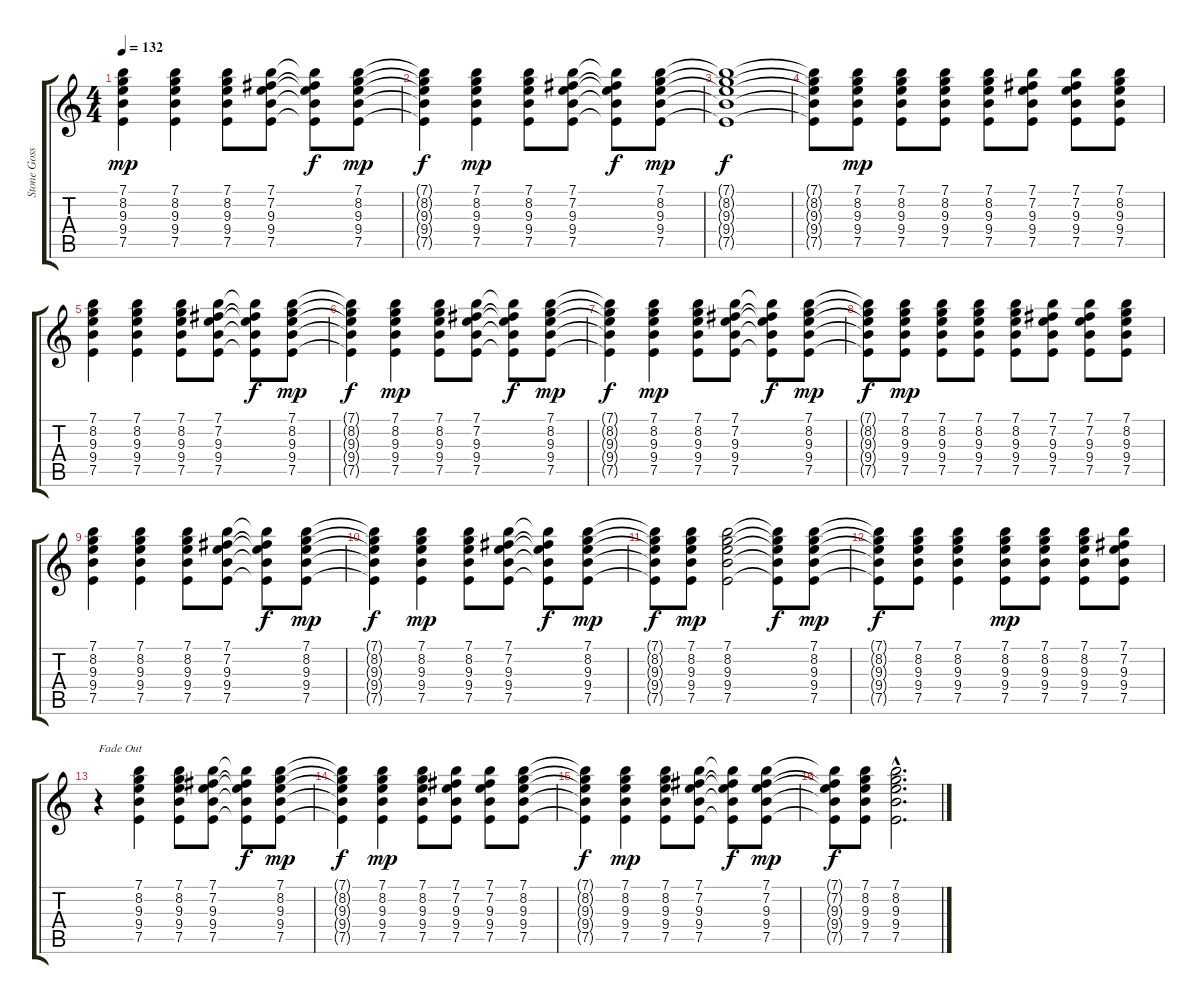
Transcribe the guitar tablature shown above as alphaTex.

\track ("Stone Gossard" "Stone Goss") {instrument distortionguitar}
\staff {score tabs}
\tuning (E4 B3 G3 D3 A2 E2) {hide}
\ts (4 4)
\tempo 132
\clef g2
\ks c
(7.1 8.2 9.3 9.4 7.5).4{dy mp} (7.1 8.2 9.3 9.4 7.5).4 (7.1 8.2 9.3 9.4 7.5).8 (7.1 7.2 9.3 9.4 7.5).8 (7.1{t} 7.2{t} 9.3{t} 9.4{t} 7.5{t}).8{dy f} (7.1 8.2 9.3 9.4 7.5).8{dy mp} |
(7.1{t} 8.2{t} 9.3{t} 9.4{t} 7.5{t}).4{dy f} (7.1 8.2 9.3 9.4 7.5).4{dy mp} (7.1 8.2 9.3 9.4 7.5).8 (7.1 7.2 9.3 9.4 7.5).8 (7.1{t} 7.2{t} 9.3{t} 9.4{t} 7.5{t}).8{dy f} (7.1 8.2 9.3 9.4 7.5).8{dy mp} |
(7.1{t} 8.2{t} 9.3{t} 9.4{t} 7.5{t}).1{dy f} |
(7.1{t} 8.2{t} 9.3{t} 9.4{t} 7.5{t}).8 (7.1 8.2 9.3 9.4 7.5).8{dy mp} (7.1 8.2 9.3 9.4 7.5).8 (7.1 8.2 9.3 9.4 7.5).8 (7.1 8.2 9.3 9.4 7.5).8 (7.1 7.2 9.3 9.4 7.5).8 (7.1 7.2 9.3 9.4 7.5).8 (7.1 8.2 9.3 9.4 7.5).8 |
(7.1 8.2 9.3 9.4 7.5).4 (7.1 8.2 9.3 9.4 7.5).4 (7.1 8.2 9.3 9.4 7.5).8 (7.1 7.2 9.3 9.4 7.5).8 (7.1{t} 7.2{t} 9.3{t} 9.4{t} 7.5{t}).8{dy f} (7.1 8.2 9.3 9.4 7.5).8{dy mp} |
(7.1{t} 8.2{t} 9.3{t} 9.4{t} 7.5{t}).4{dy f} (7.1 8.2 9.3 9.4 7.5).4{dy mp} (7.1 8.2 9.3 9.4 7.5).8 (7.1 7.2 9.3 9.4 7.5).8 (7.1{t} 7.2{t} 9.3{t} 9.4{t} 7.5{t}).8{dy f} (7.1 8.2 9.3 9.4 7.5).8{dy mp} |
(7.1{t} 8.2{t} 9.3{t} 9.4{t} 7.5{t}).4{dy f} (7.1 8.2 9.3 9.4 7.5).4{dy mp} (7.1 8.2 9.3 9.4 7.5).8 (7.1 7.2 9.3 9.4 7.5).8 (7.1{t} 7.2{t} 9.3{t} 9.4{t} 7.5{t}).8{dy f} (7.1 8.2 9.3 9.4 7.5).8{dy mp} |
(7.1{t} 8.2{t} 9.3{t} 9.4{t} 7.5{t}).8{dy f} (7.1 8.2 9.3 9.4 7.5).8{dy mp} (7.1 8.2 9.3 9.4 7.5).8 (7.1 8.2 9.3 9.4 7.5).8 (7.1 8.2 9.3 9.4 7.5).8 (7.1 7.2 9.3 9.4 7.5).8 (7.1 7.2 9.3 9.4 7.5).8 (7.1 8.2 9.3 9.4 7.5).8 |
(7.1 8.2 9.3 9.4 7.5).4 (7.1 8.2 9.3 9.4 7.5).4 (7.1 8.2 9.3 9.4 7.5).8 (7.1 7.2 9.3 9.4 7.5).8 (7.1{t} 7.2{t} 9.3{t} 9.4{t} 7.5{t}).8{dy f} (7.1 8.2 9.3 9.4 7.5).8{dy mp} |
(7.1{t} 8.2{t} 9.3{t} 9.4{t} 7.5{t}).4{dy f} (7.1 8.2 9.3 9.4 7.5).4{dy mp} (7.1 8.2 9.3 9.4 7.5).8 (7.1 7.2 9.3 9.4 7.5).8 (7.1{t} 7.2{t} 9.3{t} 9.4{t} 7.5{t}).8{dy f} (7.1 8.2 9.3 9.4 7.5).8{dy mp} |
(7.1{t} 8.2{t} 9.3{t} 9.4{t} 7.5{t}).8{dy f} (7.1 8.2 9.3 9.4 7.5).8{dy mp} (7.1 8.2 9.3 9.4 7.5).2 (7.1{t} 8.2{t} 9.3{t} 9.4{t} 7.5{t}).8{dy f} (7.1 8.2 9.3 9.4 7.5).8{dy mp} |
(7.1{t} 8.2{t} 9.3{t} 9.4{t} 7.5{t}).8{dy f} (7.1 8.2 9.3 9.4 7.5).8 (7.1 8.2 9.3 9.4 7.5).4 (7.1 8.2 9.3 9.4 7.5).8{dy mp} (7.1 8.2 9.3 9.4 7.5).8 (7.1 8.2 9.3 9.4 7.5).8 (7.1 7.2 9.3 9.4 7.5).8 |
r.4{txt "Fade Out"} (7.1 8.2 9.3 9.4 7.5).4 (7.1 8.2 9.3 9.4 7.5).8 (7.1 7.2 9.3 9.4 7.5).8 (7.1{t} 7.2{t} 9.3{t} 9.4{t} 7.5{t}).8{dy f} (7.1 8.2 9.3 9.4 7.5).8{dy mp} |
(7.1{t} 8.2{t} 9.3{t} 9.4{t} 7.5{t}).4{dy f} (7.1 8.2 9.3 9.4 7.5).4{dy mp} (7.1 8.2 9.3 9.4 7.5).8 (7.1 7.2 9.3 9.4 7.5).8 (7.1 7.2 9.3 9.4 7.5).8 (7.1 8.2 9.3 9.4 7.5).8 |
(7.1{t} 8.2{t} 9.3{t} 9.4{t} 7.5{t}).4{dy f} (7.1 8.2 9.3 9.4 7.5).4{dy mp} (7.1 8.2 9.3 9.4 7.5).8 (7.1 7.2 9.3 9.4 7.5).8 (7.1{t} 7.2{t} 9.3{t} 9.4{t} 7.5{t}).8{dy f} (7.1 7.2 9.3 9.4 7.5).8{dy mp} |
(7.1{t} 7.2{t} 9.3{t} 9.4{t} 7.5{t}).8{dy f} (7.1 8.2 9.3 9.4 7.5).8 (7.1{hac} 8.2{hac} 9.3{hac} 9.4{hac} 7.5{hac}).2{d}
